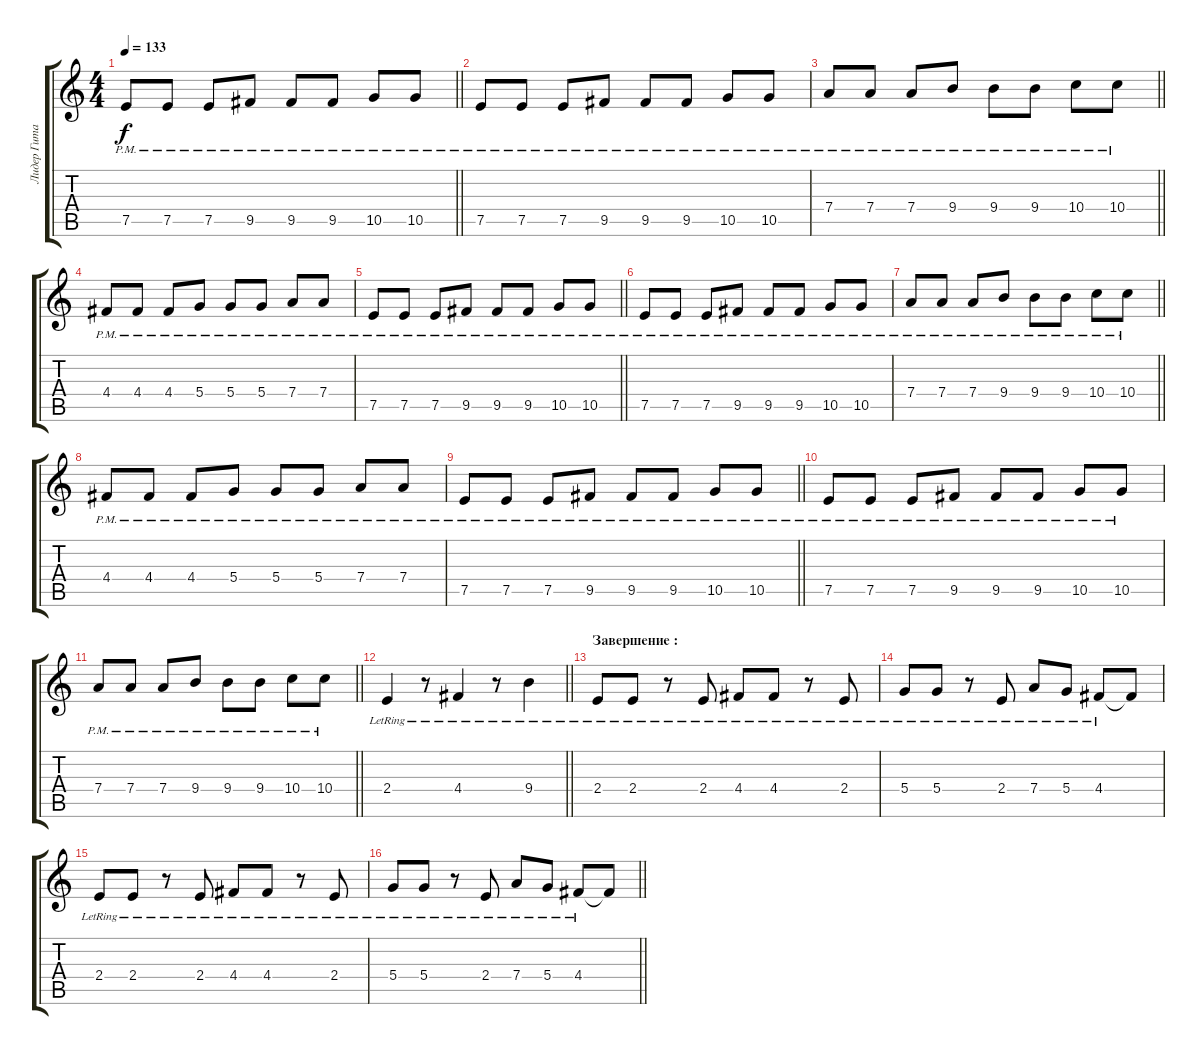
\track ("Лидер Гитара" "Лидер Гита") {instrument overdrivenguitar}
\staff {score tabs}
\tuning (E4 B3 G3 D3 A2 E2) {hide}
\ts (4 4)
\tempo 133
\clef g2
\barLineRight lightlight
\ks c
7.5{pm}.8{dy f} 7.5{pm}.8 7.5{pm}.8 9.5{pm}.8 9.5{pm}.8 9.5{pm}.8 10.5{pm}.8 10.5{pm}.8 |
7.5{pm}.8 7.5{pm}.8 7.5{pm}.8 9.5{pm}.8 9.5{pm}.8 9.5{pm}.8 10.5{pm}.8 10.5{pm}.8 |
\barLineRight lightlight
7.4{pm}.8 7.4{pm}.8 7.4{pm}.8 9.4{pm}.8 9.4{pm}.8 9.4{pm}.8 10.4{pm}.8 10.4{pm}.8 |
4.4{pm}.8 4.4{pm}.8 4.4{pm}.8 5.4{pm}.8 5.4{pm}.8 5.4{pm}.8 7.4{pm}.8 7.4{pm}.8 |
\barLineRight lightlight
7.5{pm}.8 7.5{pm}.8 7.5{pm}.8 9.5{pm}.8 9.5{pm}.8 9.5{pm}.8 10.5{pm}.8 10.5{pm}.8 |
7.5{pm}.8 7.5{pm}.8 7.5{pm}.8 9.5{pm}.8 9.5{pm}.8 9.5{pm}.8 10.5{pm}.8 10.5{pm}.8 |
\barLineRight lightlight
7.4{pm}.8 7.4{pm}.8 7.4{pm}.8 9.4{pm}.8 9.4{pm}.8 9.4{pm}.8 10.4{pm}.8 10.4{pm}.8 |
4.4{pm}.8 4.4{pm}.8 4.4{pm}.8 5.4{pm}.8 5.4{pm}.8 5.4{pm}.8 7.4{pm}.8 7.4{pm}.8 |
\barLineRight lightlight
7.5{pm}.8 7.5{pm}.8 7.5{pm}.8 9.5{pm}.8 9.5{pm}.8 9.5{pm}.8 10.5{pm}.8 10.5{pm}.8 |
7.5{pm}.8 7.5{pm}.8 7.5{pm}.8 9.5{pm}.8 9.5{pm}.8 9.5{pm}.8 10.5{pm}.8 10.5{pm}.8 |
\barLineRight lightlight
7.4{pm}.8 7.4{pm}.8 7.4{pm}.8 9.4{pm}.8 9.4{pm}.8 9.4{pm}.8 10.4{pm}.8 10.4{pm}.8 |
\barLineRight lightlight
2.4{lr}.4{volume 8} r.8 4.4{lr}.4 r.8 9.4{lr}.4 |
\section ("" "Завершение :")
2.4{lr}.8{volume 11} 2.4{lr}.8 r.8 2.4{lr}.8 4.4{lr}.8 4.4{lr}.8 r.8 2.4{lr}.8 |
5.4{lr}.8 5.4{lr}.8 r.8 2.4{lr}.8 7.4{lr}.8 5.4{lr}.8 4.4{lr}.8 4.4{t}.8 |
2.4{lr}.8 2.4{lr}.8 r.8 2.4{lr}.8 4.4{lr}.8 4.4{lr}.8 r.8 2.4{lr}.8 |
\barLineRight lightlight
5.4{lr}.8 5.4{lr}.8 r.8 2.4{lr}.8 7.4{lr}.8 5.4{lr}.8 4.4{lr}.8 4.4{t}.8
